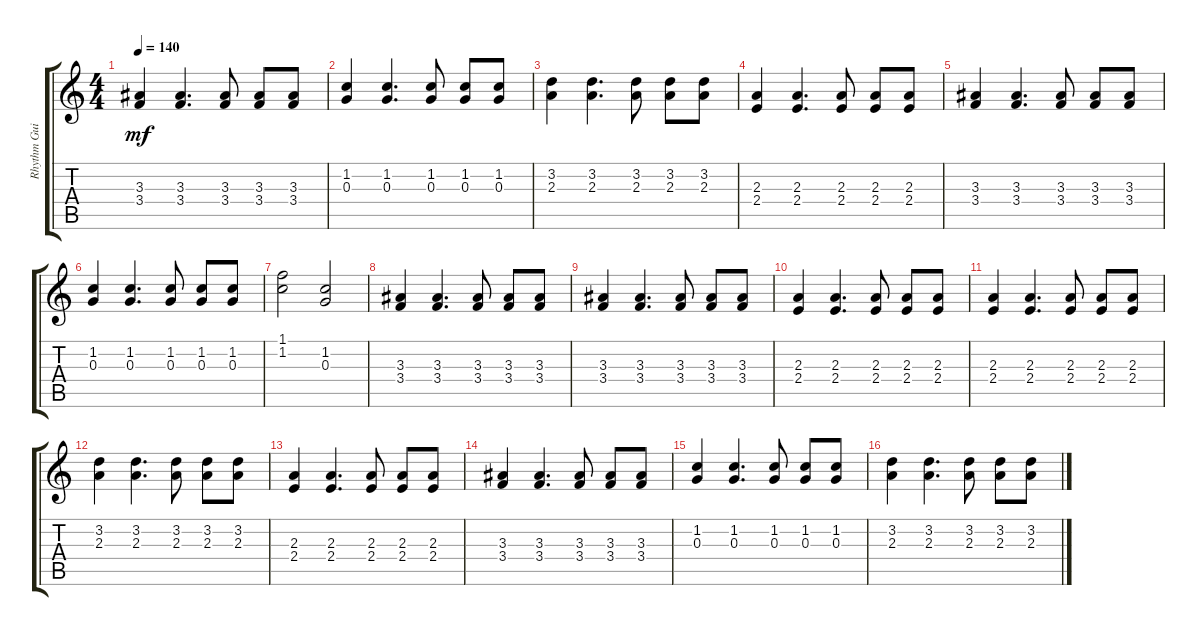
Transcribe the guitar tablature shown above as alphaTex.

\track ("Rhythm Guitar" "Rhythm Gui") {instrument distortionguitar}
\staff {score tabs}
\tuning (E4 B3 G3 D3 A2 D2) {hide}
\ts (4 4)
\tempo 140
\clef g2
\ks c
(3.3 3.4).4{dy mf} (3.3 3.4).4{d} (3.3 3.4).8 (3.3 3.4).8 (3.3 3.4).8 |
(1.2 0.3).4 (1.2 0.3).4{d} (1.2 0.3).8 (1.2 0.3).8 (1.2 0.3).8 |
(3.2 2.3).4 (3.2 2.3).4{d} (3.2 2.3).8 (3.2 2.3).8 (3.2 2.3).8 |
(2.3 2.4).4 (2.3 2.4).4{d} (2.3 2.4).8 (2.3 2.4).8 (2.3 2.4).8 |
(3.3 3.4).4 (3.3 3.4).4{d} (3.3 3.4).8 (3.3 3.4).8 (3.3 3.4).8 |
(1.2 0.3).4 (1.2 0.3).4{d} (1.2 0.3).8 (1.2 0.3).8 (1.2 0.3).8 |
(1.1 1.2).2 (1.2 0.3).2 |
(3.3 3.4).4 (3.3 3.4).4{d} (3.3 3.4).8 (3.3 3.4).8 (3.3 3.4).8 |
(3.3 3.4).4 (3.3 3.4).4{d} (3.3 3.4).8 (3.3 3.4).8 (3.3 3.4).8 |
(2.3 2.4).4 (2.3 2.4).4{d} (2.3 2.4).8 (2.3 2.4).8 (2.3 2.4).8 |
(2.3 2.4).4 (2.3 2.4).4{d} (2.3 2.4).8 (2.3 2.4).8 (2.3 2.4).8 |
(3.2 2.3).4 (3.2 2.3).4{d} (3.2 2.3).8 (3.2 2.3).8 (3.2 2.3).8 |
(2.3 2.4).4 (2.3 2.4).4{d} (2.3 2.4).8 (2.3 2.4).8 (2.3 2.4).8 |
(3.3 3.4).4 (3.3 3.4).4{d} (3.3 3.4).8 (3.3 3.4).8 (3.3 3.4).8 |
(1.2 0.3).4 (1.2 0.3).4{d} (1.2 0.3).8 (1.2 0.3).8 (1.2 0.3).8 |
(3.2 2.3).4 (3.2 2.3).4{d} (3.2 2.3).8 (3.2 2.3).8 (3.2 2.3).8
